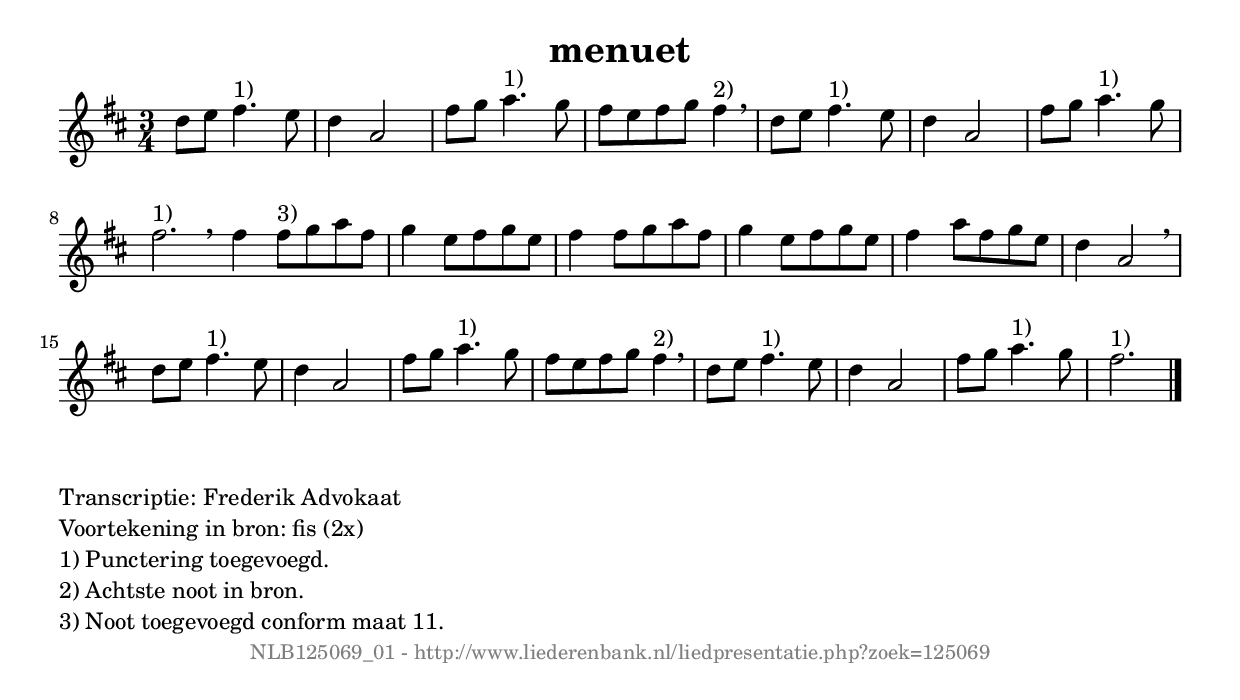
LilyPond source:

%
% produced by wce2krn 1.64 (7 June 2014)
%
\version"2.16"
#(append! paper-alist '(("long" . (cons (* 210 mm) (* 2000 mm)))))
#(set-default-paper-size "long")
sb = {\breathe}
mBreak = {\breathe }
bBreak = {\breathe }
x = {\once\override NoteHead #'style = #'cross }
gl=\glissando
itime={\override Staff.TimeSignature #'stencil = ##f }
ficta = {\once\set suggestAccidentals = ##t}
fine = {\once\override Score.RehearsalMark #'self-alignment-X = #1 \mark \markup {\italic{Fine}}}
dc = {\once\override Score.RehearsalMark #'self-alignment-X = #1 \mark \markup {\italic{D.C.}}}
dcf = {\once\override Score.RehearsalMark #'self-alignment-X = #1 \mark \markup {\italic{D.C. al Fine}}}
dcc = {\once\override Score.RehearsalMark #'self-alignment-X = #1 \mark \markup {\italic{D.C. al Coda}}}
ds = {\once\override Score.RehearsalMark #'self-alignment-X = #1 \mark \markup {\italic{D.S.}}}
dsf = {\once\override Score.RehearsalMark #'self-alignment-X = #1 \mark \markup {\italic{D.S. al Fine}}}
dsc = {\once\override Score.RehearsalMark #'self-alignment-X = #1 \mark \markup {\italic{D.S. al Coda}}}
pv = {\set Score.repeatCommands = #'((volta "1"))}
sv = {\set Score.repeatCommands = #'((volta "2"))}
tv = {\set Score.repeatCommands = #'((volta "3"))}
qv = {\set Score.repeatCommands = #'((volta "4"))}
xv = {\set Score.repeatCommands = #'((volta #f))}
\header{ tagline = ""
title = "menuet"
}
\score {{
\key d \major
\relative g'
{
\set melismaBusyProperties = #'()
\time 3/4
\tempo 4=120
\override Score.MetronomeMark #'transparent = ##t
\override Score.RehearsalMark #'break-visibility = #(vector #t #t #f)
d'8 e fis4.^"1)" e8 d4 a2 fis'8 g a4.^"1)" g8 fis e fis g fis4^"2)" \sb d8 e fis4.^"1)" e8 d4 a2 fis'8 g a4.^"1)" g8 fis2.^"1)" \bar ":|" \bBreak
fis4 fis8^"3)" g8 a fis g4 e8 fis g e fis4 fis8 g a fis g4 e8 fis g e fis4 a8 fis g e d4 a2 \mBreak \bar "|"
d8 e fis4.^"1)" e8 d4 a2 fis'8 g a4.^"1)" g8 fis e fis g fis4^"2)" \sb d8 e fis4.^"1)" e8 d4 a2 fis'8 g a4.^"1)" g8 fis2.^"1)" \bar "|."
 }}
 \midi { }
 \layout {
            indent = 0.0\cm
}
}
\markup { \wordwrap-string #" 
Transcriptie: Frederik Advokaat

Voortekening in bron: fis (2x)

1) Punctering toegevoegd.

2) Achtste noot in bron.

3) Noot toegevoegd conform maat 11.
"}
\markup { \vspace #0 } \markup { \with-color #grey \fill-line { \center-column { \smaller "NLB125069_01 - http://www.liederenbank.nl/liedpresentatie.php?zoek=125069" } } }
